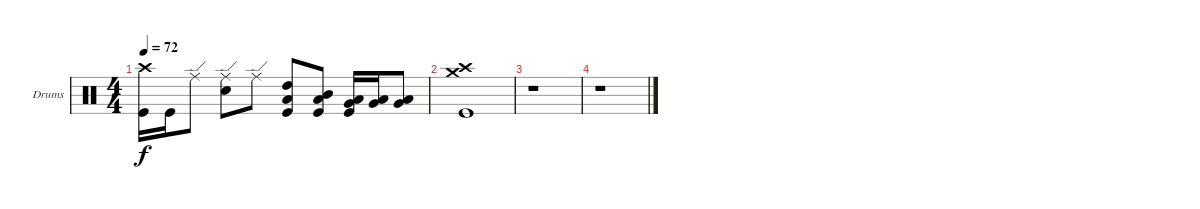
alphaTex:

\bracketExtendMode groupsimilarinstruments
\firstSystemTrackNameOrientation horizontal
\otherSystemsTrackNameOrientation horizontal
\track ("Барабаны" "Drums") {instrument percussion}
\staff {score}
\articulation defaults
\ts (4 4)
\tempo 72
\clef neutral
\ks c
("Crash high (hit)" "Kick (hit)").16{dy f} "Kick (hit)".16 "Ride (edge)".8 ("Ride (edge)" "Snare (hit) 2").8 "Ride (edge)".8 ("High Tom (hit)" "Low Tom (hit)" "Kick (hit)").8 ("Mid Tom (hit)" "Low Tom (hit)" "Kick (hit)").8 ("Low Tom (hit)" "Very Low Tom (hit)" "Kick (hit)").16 ("Low Tom (hit)" "Very Low Tom (hit)").16 ("Low Tom (hit)" "Very Low Tom (hit)").8 |
("Crash medium (hit)" "Crash high (hit)" "Kick (hit)").1 |
r.1 |
r.1
